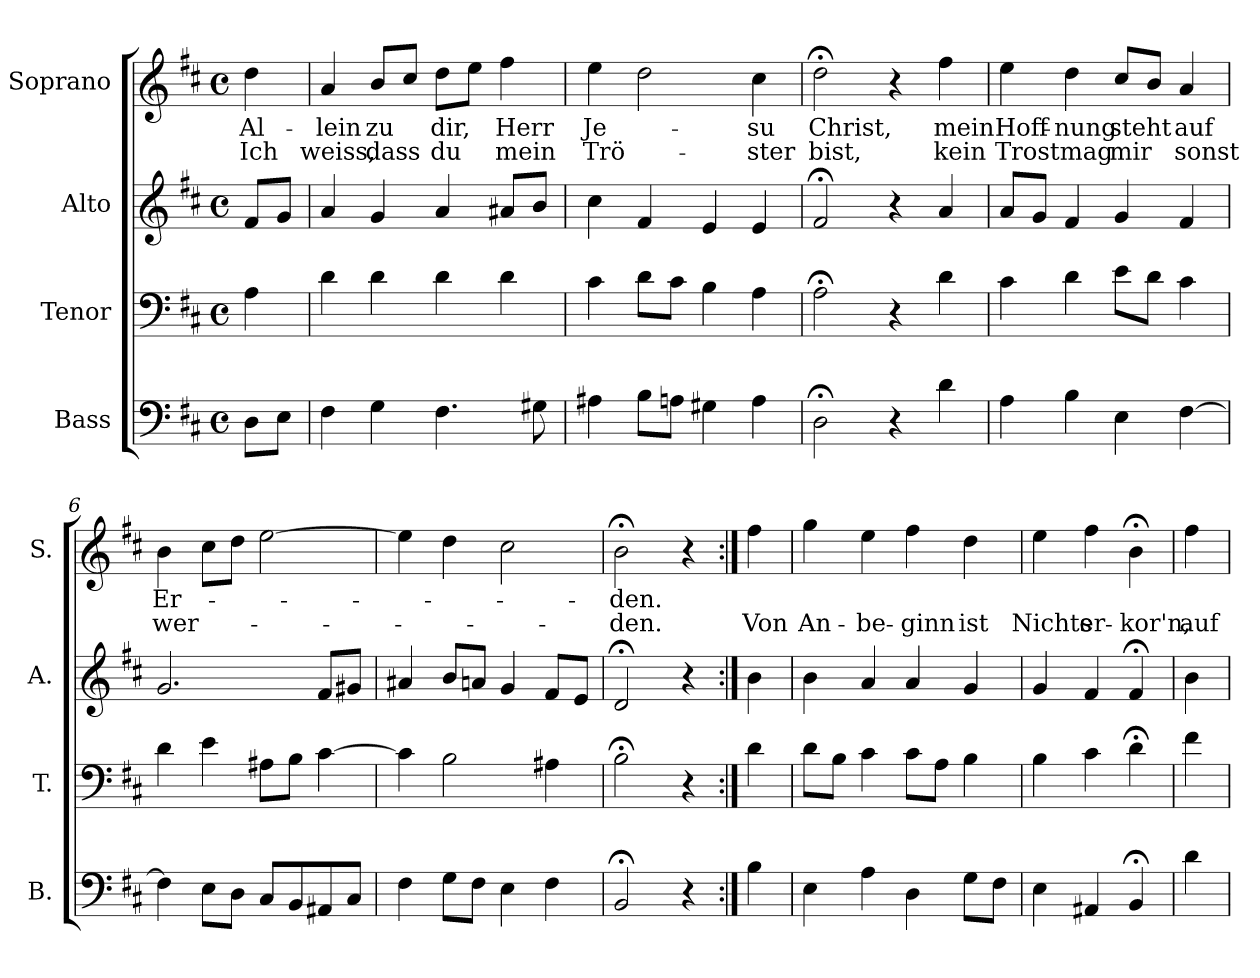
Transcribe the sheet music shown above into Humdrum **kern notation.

**kern	**kern	**kern	**kern	**text	**text
*part4	*part3	*part2	*part1	*part1	*part1
*staff4	*staff3	*staff2	*staff1	*staff1	*staff1
*I"Bass	*I"Tenor	*I"Alto	*I"Soprano	*	*
*I'B.	*I'T.	*I'A.	*I'S.	*	*
*clefF4	*clefF4	*clefG2	*clefG2	*	*
*k[f#c#]	*k[f#c#]	*k[f#c#]	*k[f#c#]	*	*
*D:	*D:	*D:	*b:	*	*
*M4/4	*M4/4	*M4/4	*M4/4	*	*
*met(c)	*met(c)	*met(c)	*met(c)	*	*
=1	=1	=1	=1	=1	=1
!	!	!	!	!LO:LY:b	!LO:LY:b
8D\L	4A\	8f#/L	4dd\	Al-	Ich
8E\J	.	8g/J	.	.	.
=2	=2	=2	=2	=2	=2
!	!	!	!	!LO:LY:b	!LO:LY:b
4F#\	4d\	4a/	4a/	-lein	weiss,
!	!	!	!	!LO:LY:b	!LO:LY:b
4G\	4d\	4g/	8b/L	zu	dass
.	.	.	8cc#/J	.	.
!	!	!	!	!LO:LY:b	!LO:LY:b
4.F#\	4d\	4a/	8dd\L	dir,	du
.	.	.	8ee\J	.	.
!	!	!	!	!LO:LY:b	!LO:LY:b
.	4d\	8a#X/L	4ff#\	Herr	mein
8G#X\	.	8b/J	.	.	.
=3	=3	=3	=3	=3	=3
!	!	!	!	!LO:LY:b	!LO:LY:b
4A#X\	4c#\	4cc#\	4ee\	Je-	Trö-
8B\L	8d\L	4f#/	2dd\	.	.
8An\J	8c#\J	.	.	.	.
4G#X\	4B\	4e/	.	.	.
!	!	!	!	!LO:LY:b	!LO:LY:b
4A\	4A\	4e/	4cc#\	-su	-ster
=4	=4	=4	=4	=4	=4
!	!	!	!	!LO:LY:b	!LO:LY:b
2D;<\	2A;<\	2f#;</	2dd;<\	Christ,	bist,
4r	4r	4r	4r	.	.
!	!	!	!	!LO:LY:b	!LO:LY:b
4d\	4d\	4a/	4ff#\	mein	kein
=5	=5	=5	=5	=5	=5
!	!	!	!	!LO:LY:b	!LO:LY:b
4A\	4c#\	8a/L	4ee\	Hoff-	Trost
.	.	8g/J	.	.	.
!	!	!	!	!LO:LY:b	!LO:LY:b
4B\	4d\	4f#/	4dd\	-nung	mag
!	!	!	!	!LO:LY:b	!LO:LY:b
4E\	8e\L	4g/	8cc#/L	steht	mir
.	8d\J	.	8b/J	.	.
!	!	!	!	!LO:LY:b	!LO:LY:b
[4F#\	4c#\	4f#/	4a/	auf	sonst
!!LO:LB:g=z
=6	=6	=6	=6	=6	=6
!	!	!	!	!LO:LY:b	!LO:LY:b
4F#\]	4d\	2.g/	4b\	Er-	wer-
8E\L	4e\	.	8cc#\L	.	.
8D\J	.	.	8dd\J	.	.
8C#/L	8A#X\L	.	[2ee\	.	.
8BB/	8B\J	.	.	.	.
8AA#X/	[4c#\	8f#/L	.	.	.
8C#/J	.	8g#X/J	.	.	.
=7	=7	=7	=7	=7	=7
4F#\	4c#\]	4a#X/	4ee\]	.	.
8G\L	2B\	8b/L	4dd\	.	.
8F#\J	.	8an/J	.	.	.
4E\	.	4g/	2cc#\	.	.
4F#\	4A#X\	8f#/L	.	.	.
.	.	8e/J	.	.	.
=8	=8	=8	=8	=8	=8
!	!	!	!	!LO:LY:b	!LO:LY:b
2BB;</	2B;<\	2d;</	2b;<\	-den.	-den.
4r	4r	4r	4r	.	.
=9:|!	=9:|!	=9:|!	=9:|!	=9:|!	=9:|!
!	!	!	!	!	!LO:LY:b
4B\	4d\	4b\	4ff#\	.	Von
=10	=10	=10	=10	=10	=10
!	!	!	!	!	!LO:LY:b
4E\	8d\L	4b\	4gg\	.	An-
.	8B\J	.	.	.	.
!	!	!	!	!	!LO:LY:b
4A\	4c#\	4a/	4ee\	.	-be-
!	!	!	!	!	!LO:LY:b
4D\	8c#\L	4a/	4ff#\	.	-ginn
.	8A\J	.	.	.	.
!	!	!	!	!	!LO:LY:b
8G\L	4B\	4g/	4dd\	.	ist
8F#\J	.	.	.	.	.
=11	=11	=11	=11	=11	=11
!	!	!	!	!	!LO:LY:b
4E\	4B\	4g/	4ee\	.	Nichts
!	!	!	!	!	!LO:LY:b
4AA#X/	4c#\	4f#/	4ff#\	.	er-
!	!	!	!	!	!LO:LY:b
4BB;</	4d;<\	4f#;</	4b;<\	.	-kor'n,
!!LO:PB:g=z
=12	=12	=12	=12	=12	=12
!	!	!	!	!	!LO:LY:b
4d\	4f#\	4b\	4ff#\	.	auf
=	=	=	=	=	=
*-	*-	*-	*-	*-	*-
